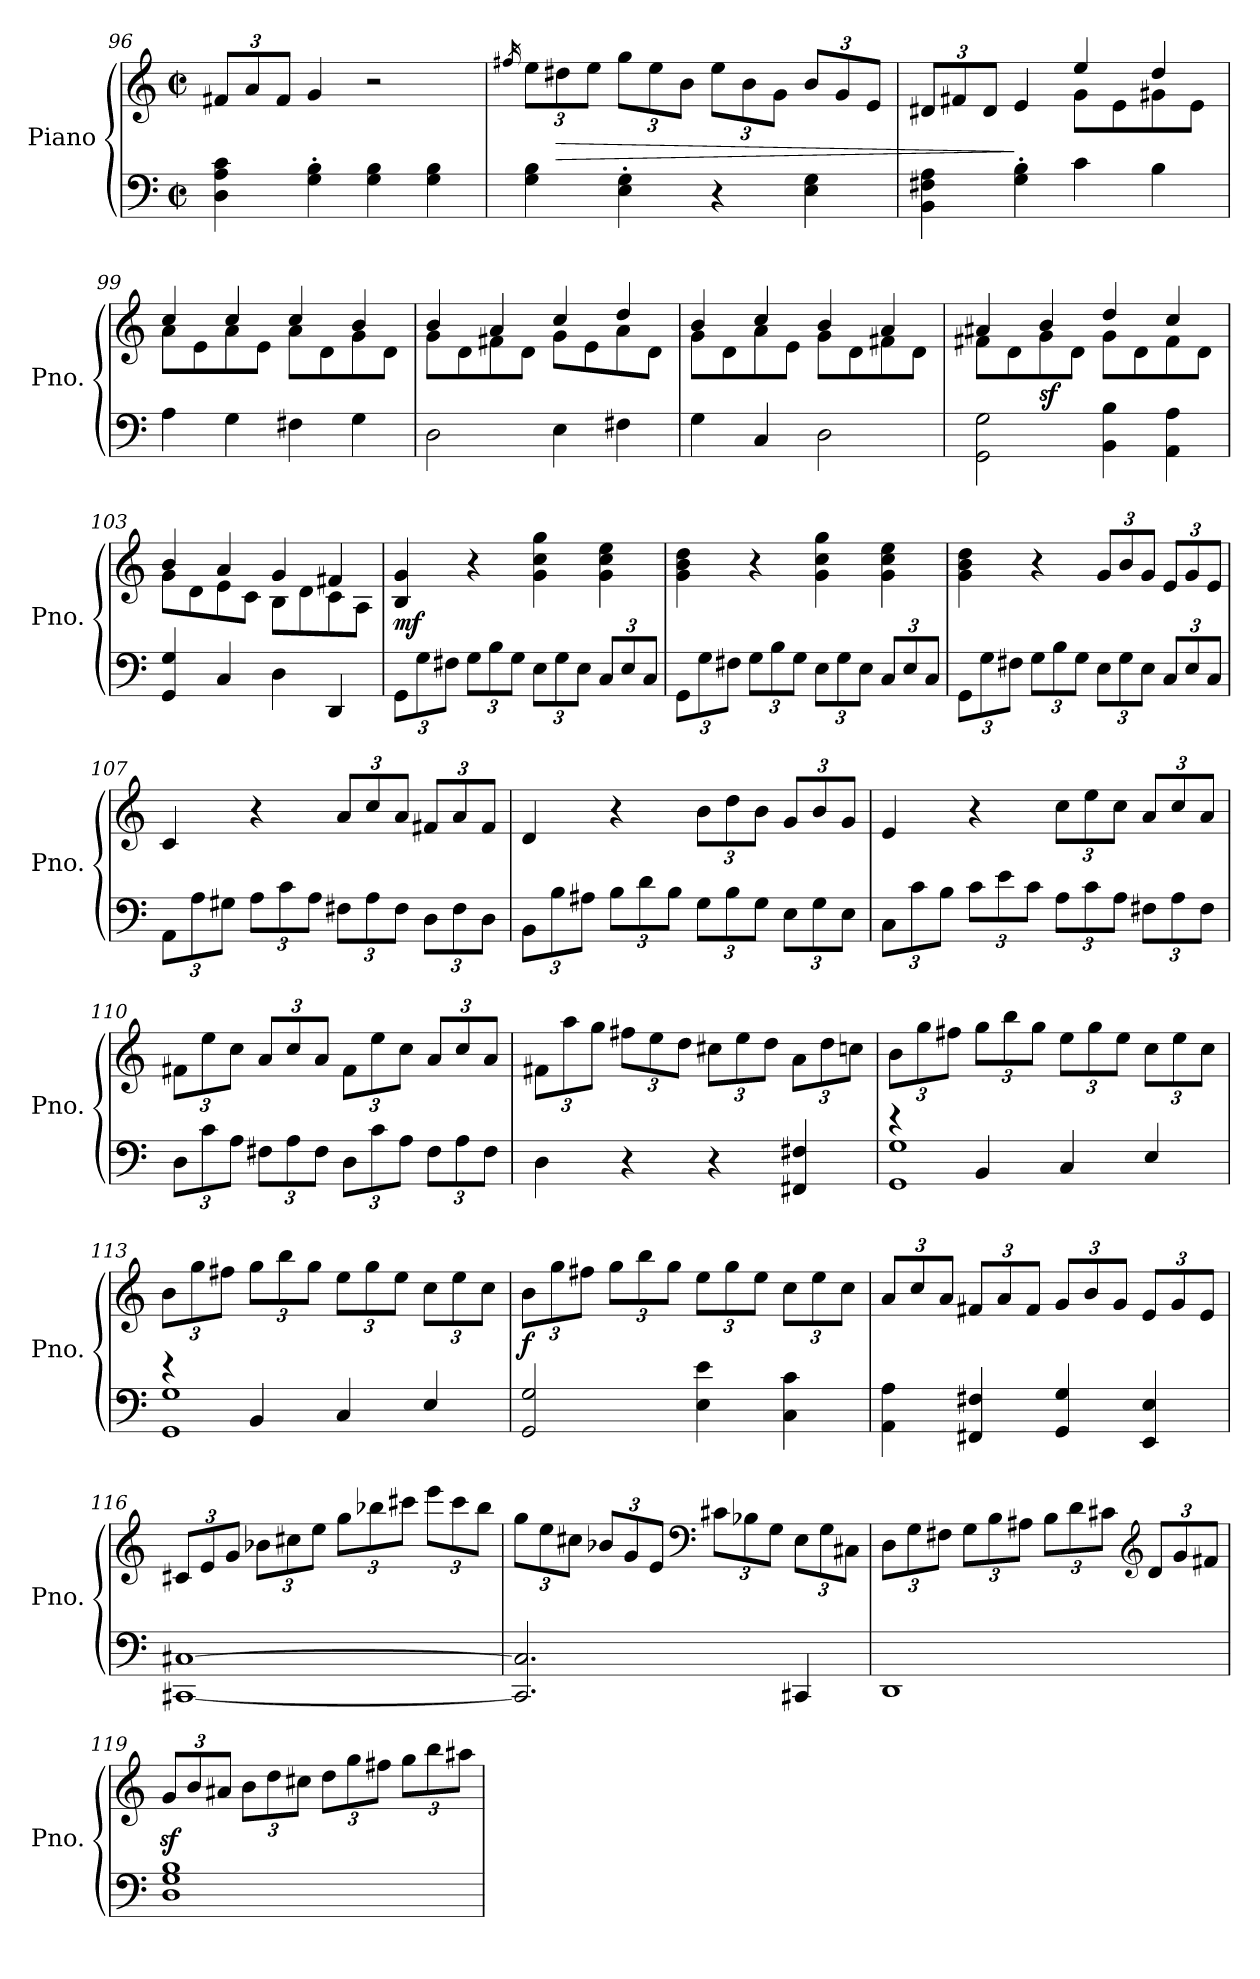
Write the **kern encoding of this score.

**kern	**kern	**dynam
*part1	*part1	*part1
*staff2	*staff1	*staff1/2
*I"Piano	*	*
*I'Pno.	*	*
*clefF4	*clefG2	*
*k[]	*k[]	*
*C:	*C:	*
*M2/2	*M2/2	*
*met(c|)	*met(c|)	*
*	*Xbrackettup	*
=96	=96	=96
4D\ 4A\ 4c\	12f#X/L	.
.	12a/	.
.	12f#/J	.
4G\' 4B\'	4g/	.
4G\ 4B\	2r	.
4G\ 4B\	.	.
!!LO:LB:g=z
=97	=97	=97
.	16qff#X/	.
4G\ 4B\	12ee\L	.
!	!	!LO:HP:b
.	12dd#X\	>
.	12ee\J	.
4E\' 4G\'	12gg\L	.
.	12ee\	.
.	12b\J	.
4r	12ee\L	.
.	12b\	.
.	12g\J	.
4E\ 4G\	12b/L	.
.	12g/	.
.	12e/J	.
=98	=98	=98
*	*^	*
4BB\ 4F#X\ 4A\	12d#X/L	2ryy	.
.	12f#X/	.	.
.	12d#/J	.	.
4G\' 4B\'	4e/	.	]
4c\	4ee/	8g\L	.
.	.	8e\	.
4B\	4dd/	8g#X\	.
.	.	8e\J	.
=99	=99	=99	=99
4A\	4cc/	8a\L	.
.	.	8e\	.
4G\	4cc/	8a\	.
.	.	8e\J	.
4F#X\	4cc/	8a\L	.
.	.	8d\	.
4G\	4b/	8g\	.
.	.	8d\J	.
=100	=100	=100	=100
2D\	4b/	8g\L	.
.	.	8d\	.
.	4a/	8f#X\	.
.	.	8d\J	.
4E\	4cc/	8g\L	.
.	.	8e\	.
4F#X\	4dd/	8a\	.
.	.	8d\J	.
!!LO:LB:g=z	!!
=101	=101	=101	=101
4G\	4b/	8g\L	.
.	.	8d\	.
4C/	4cc/	8a\	.
.	.	8e\J	.
2D\	4b/	8g\L	.
.	.	8d\	.
.	4a/	8f#X\	.
.	.	8d\J	.
=102	=102	=102	=102
2GG\ 2G\	4a#X/	8f#X\L	.
.	.	8d\	.
!	!	!	!LO:DY:b
.	4b/	8g\	sf
.	.	8d\J	.
4BB\ 4B\	4dd/	8g\L	.
.	.	8d\	.
4AA\ 4A\	4cc/	8f#\	.
.	.	8d\J	.
=103	=103	=103	=103
4GG/ 4G/	4b/	8g\L	.
.	.	8d\	.
4C/	4a/	8e\	.
.	.	8c\J	.
4D\	4g/	8B\L	.
.	.	8d\	.
4DD/	4f#X/	8c\	.
.	.	8A\J	.
*	*v	*v	*
=104	=104	=104
*Xbrackettup	*	*
*	*^	*
!	!	!	!LO:DY:b
*	*v	*v	*
12GG\L	4B/ 4g/	mf
12G\	.	.
12F#X\J	.	.
12G\L	4r	.
12B\	.	.
12G\J	.	.
12E\L	4g\ 4cc\ 4gg\	.
12G\	.	.
12E\J	.	.
12C/L	4g\ 4cc\ 4ee\	.
12E/	.	.
12C/J	.	.
!!LO:LB:g=z
=105	=105	=105
12GG\L	4g\ 4b\ 4dd\	.
12G\	.	.
12F#X\J	.	.
12G\L	4r	.
12B\	.	.
12G\J	.	.
12E\L	4g\ 4cc\ 4gg\	.
12G\	.	.
12E\J	.	.
12C/L	4g\ 4cc\ 4ee\	.
12E/	.	.
12C/J	.	.
=106	=106	=106
12GG\L	4g\ 4b\ 4dd\	.
12G\	.	.
12F#X\J	.	.
12G\L	4r	.
12B\	.	.
12G\J	.	.
12E\L	12g/L	.
12G\	12b/	.
12E\J	12g/J	.
12C/L	12e/L	.
12E/	12g/	.
12C/J	12e/J	.
=107	=107	=107
12AA\L	4c/	.
12A\	.	.
12G#X\J	.	.
12A\L	4r	.
12c\	.	.
12A\J	.	.
12F#X\L	12a/L	.
12A\	12cc/	.
12F#\J	12a/J	.
12D\L	12f#X/L	.
12F#\	12a/	.
12D\J	12f#/J	.
!!LO:LB:g=z
=108	=108	=108
12BB\L	4d/	.
12B\	.	.
12A#X\J	.	.
12B\L	4r	.
12d\	.	.
12B\J	.	.
12G\L	12b\L	.
12B\	12dd\	.
12G\J	12b\J	.
12E\L	12g/L	.
12G\	12b/	.
12E\J	12g/J	.
=109	=109	=109
12C\L	4e/	.
12c\	.	.
12B\J	.	.
12c\L	4r	.
12e\	.	.
12c\J	.	.
12A\L	12cc\L	.
12c\	12ee\	.
12A\J	12cc\J	.
12F#X\L	12a/L	.
12A\	12cc/	.
12F#\J	12a/J	.
=110	=110	=110
12D\L	12f#X\L	.
12c\	12ee\	.
12A\J	12cc\J	.
12F#X\L	12a/L	.
12A\	12cc/	.
12F#\J	12a/J	.
12D\L	12f#\L	.
12c\	12ee\	.
12A\J	12cc\J	.
12F#\L	12a/L	.
12A\	12cc/	.
12F#\J	12a/J	.
!!LO:LB:g=z
=111	=111	=111
4D\	12f#X\L	.
.	12aa\	.
.	12gg\J	.
4r	12ff#X\L	.
.	12ee\	.
.	12dd\J	.
4r	12cc#X\L	.
.	12ee\	.
.	12dd\J	.
4FF#X/ 4F#X/	12a\L	.
.	12dd\	.
.	12ccn\J	.
=112	=112	=112
*^	*	*
4r	1GG 1G	12b\L	.
.	.	12gg\	.
.	.	12ff#X\J	.
4BB/	.	12gg\L	.
.	.	12bb\	.
.	.	12gg\J	.
4C/	.	12ee\L	.
.	.	12gg\	.
.	.	12ee\J	.
4E/	.	12cc\L	.
.	.	12ee\	.
.	.	12cc\J	.
=113	=113	=113	=113
4r	1GG 1G	12b\L	.
.	.	12gg\	.
.	.	12ff#X\J	.
4BB/	.	12gg\L	.
.	.	12bb\	.
.	.	12gg\J	.
4C/	.	12ee\L	.
.	.	12gg\	.
.	.	12ee\J	.
4E/	.	12cc\L	.
.	.	12ee\	.
.	.	12cc\J	.
*v	*v	*	*
!!LO:PB:g=z
=114	=114	=114
!	!	!LO:DY:b
2GG/ 2G/	12b\L	f
.	12gg\	.
.	12ff#X\J	.
.	12gg\L	.
.	12bb\	.
.	12gg\J	.
4E\ 4e\	12ee\L	.
.	12gg\	.
.	12ee\J	.
4C\ 4c\	12cc\L	.
.	12ee\	.
.	12cc\J	.
=115	=115	=115
4AA\ 4A\	12a/L	.
.	12cc/	.
.	12a/J	.
4FF#X/ 4F#X/	12f#X/L	.
.	12a/	.
.	12f#/J	.
4GG/ 4G/	12g/L	.
.	12b/	.
.	12g/J	.
4EE/ 4E/	12e/L	.
.	12g/	.
.	12e/J	.
=116	=116	=116
[1CC#X [1C#X	12c#X/L	.
.	12e/	.
.	12g/J	.
.	12b-X\L	.
.	12cc#X\	.
.	12ee\J	.
.	12gg\L	.
.	12bb-X\	.
.	12ccc#X\J	.
.	12eee\L	.
.	12ccc#\	.
.	12bb-\J	.
!!LO:LB:g=z
=117	=117	=117
2.CC#/] 2.C#/]	12gg\L	.
.	12ee\	.
.	12cc#X\J	.
.	12b-X/L	.
.	12g/	.
.	12e/J	.
*	*clefF4	*
.	12c#X\L	.
.	12B-X\	.
.	12G\J	.
4CC#X/	12E\L	.
.	12G\	.
.	12C#X\J	.
=118	=118	=118
1DD	12D\L	.
.	12G\	.
.	12F#X\J	.
.	12G\L	.
.	12B\	.
.	12A#X\J	.
.	12B\L	.
.	12d\	.
.	12c#X\J	.
*	*clefG2	*
.	12d/L	.
.	12g/	.
.	12f#X/J	.
=119	=119	=119
1D 1G 1B	12gz</L	.
.	12b/	.
.	12a#X/J	.
.	12b\L	.
.	12dd\	.
.	12cc#X\J	.
.	12dd\L	.
.	12gg\	.
.	12ff#X\J	.
.	12gg\L	.
.	12bb\	.
.	12aa#X\J	.
=	=	=
*-	*-	*-
